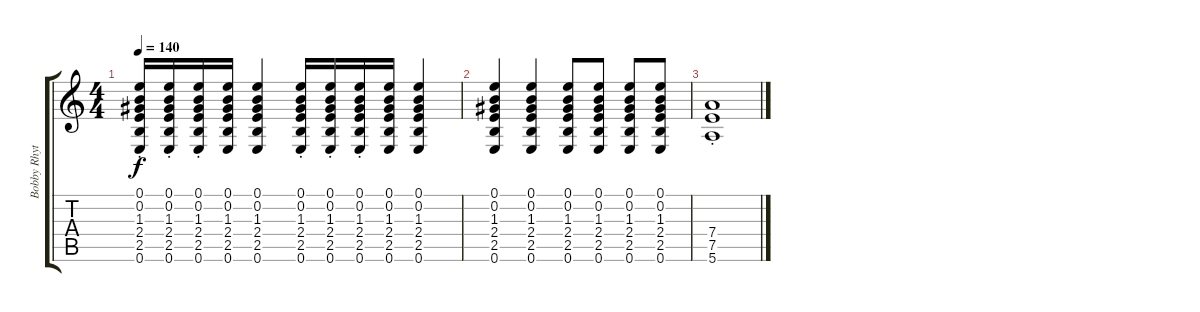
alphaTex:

\track ("Bobby Rhytm" "Bobby Rhyt") {instrument distortionguitar}
\staff {score tabs}
\tuning (E4 B3 G3 D3 A2 E2) {hide}
\ts (4 4)
\tempo 140
\clef g2
\ks c
(0.1{st} 0.2{st} 1.3{st} 2.4{st} 2.5{st} 0.6{st}).16{dy f} (0.1{st} 0.2{st} 1.3{st} 2.4{st} 2.5{st} 0.6{st}).16 (0.1{st} 0.2{st} 1.3{st} 2.4{st} 2.5{st} 0.6{st}).16 (0.1 0.2 1.3 2.4 2.5 0.6).16 (0.1 0.2 1.3 2.4 2.5 0.6).4 (0.1{st} 0.2{st} 1.3{st} 2.4{st} 2.5{st} 0.6{st}).16 (0.1{st} 0.2{st} 1.3{st} 2.4{st} 2.5{st} 0.6{st}).16 (0.1{st} 0.2{st} 1.3{st} 2.4{st} 2.5{st} 0.6{st}).16 (0.1 0.2 1.3 2.4 2.5 0.6).16 (0.1 0.2 1.3 2.4 2.5 0.6).4 |
(0.1 0.2 1.3 2.4 2.5 0.6).4 (0.1 0.2 1.3 2.4 2.5 0.6).4 (0.1 0.2 1.3 2.4 2.5 0.6).8 (0.1 0.2 1.3 2.4 2.5 0.6).8 (0.1 0.2 1.3 2.4 2.5 0.6).8 (0.1 0.2 1.3 2.4 2.5 0.6).8 |
(7.4{st} 7.5{st} 5.6{st}).1
